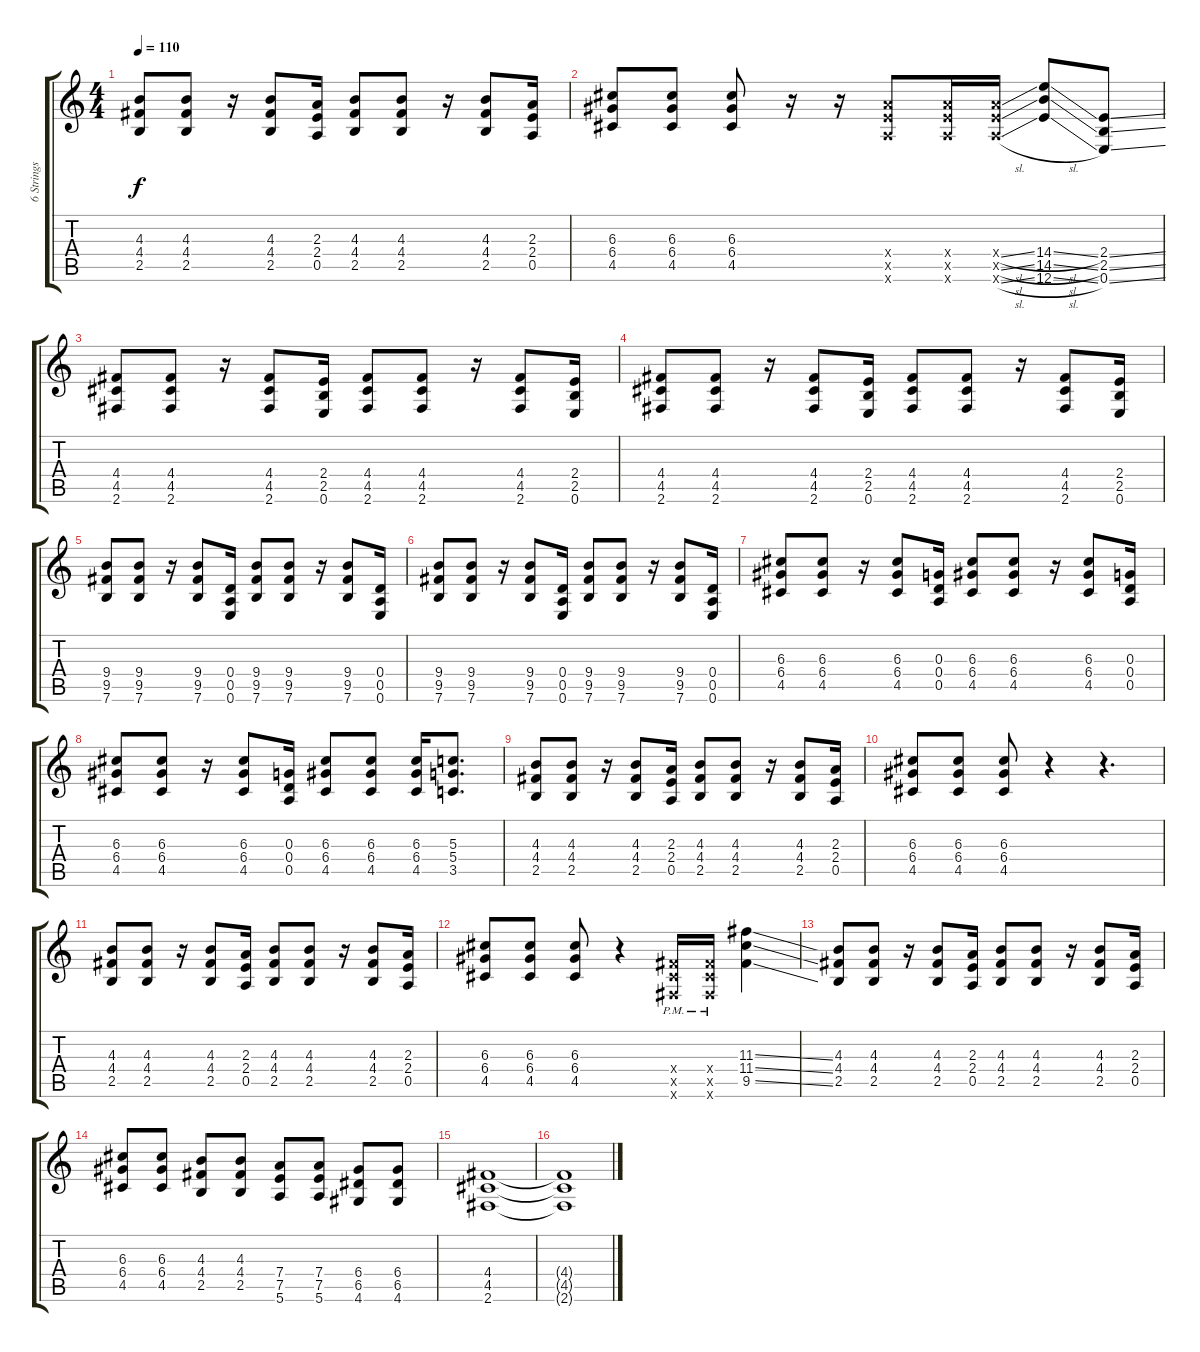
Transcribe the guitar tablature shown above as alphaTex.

\track ("6 Strings Electric Guitar " "6 Strings ") {instrument distortionguitar}
\staff {score tabs}
\tuning (E4 B3 G3 D3 A2 E2) {hide}
\ts (4 4)
\tempo 110
\clef g2
\ks c
(4.3 4.4 2.5).8{dy f} (4.3 4.4 2.5).8 r.16 (4.3 4.4 2.5).8 (2.3 2.4 0.5).16 (4.3 4.4 2.5).8 (4.3 4.4 2.5).8 r.16 (4.3 4.4 2.5).8 (2.3 2.4 0.5).16 |
(6.3 6.4 4.5).8 (6.3 6.4 4.5).8 (6.3 6.4 4.5).8 r.16 r.16 (7.4{x} 7.5{x} 5.6{x}).8 (7.4{x} 7.5{x} 5.6{x}).16 (7.4{sl x} 7.5{sl x} 5.6{sl x}).16 (14.4{sl} 14.5{sl} 12.6{sl}).8 (2.4{ss} 2.5{ss} 0.6{ss}).8 |
(4.4 4.5 2.6).8 (4.4 4.5 2.6).8 r.16 (4.4 4.5 2.6).8 (2.4 2.5 0.6).16 (4.4 4.5 2.6).8 (4.4 4.5 2.6).8 r.16 (4.4 4.5 2.6).8 (2.4 2.5 0.6).16 |
(4.4 4.5 2.6).8 (4.4 4.5 2.6).8 r.16 (4.4 4.5 2.6).8 (2.4 2.5 0.6).16 (4.4 4.5 2.6).8 (4.4 4.5 2.6).8 r.16 (4.4 4.5 2.6).8 (2.4 2.5 0.6).16 |
(9.4 9.5 7.6).8 (9.4 9.5 7.6).8 r.16 (9.4 9.5 7.6).8 (0.4 0.5 0.6).16 (9.4 9.5 7.6).8 (9.4 9.5 7.6).8 r.16 (9.4 9.5 7.6).8 (0.4 0.5 0.6).16 |
(9.4 9.5 7.6).8 (9.4 9.5 7.6).8 r.16 (9.4 9.5 7.6).8 (0.4 0.5 0.6).16 (9.4 9.5 7.6).8 (9.4 9.5 7.6).8 r.16 (9.4 9.5 7.6).8 (0.4 0.5 0.6).16 |
(6.3 6.4 4.5).8 (6.3 6.4 4.5).8 r.16 (6.3 6.4 4.5).8 (0.3 0.4 0.5).16 (6.3 6.4 4.5).8 (6.3 6.4 4.5).8 r.16 (6.3 6.4 4.5).8 (0.3 0.4 0.5).16 |
(6.3 6.4 4.5).8 (6.3 6.4 4.5).8 r.16 (6.3 6.4 4.5).8 (0.3 0.4 0.5).16 (6.3 6.4 4.5).8 (6.3 6.4 4.5).8 (6.3 6.4 4.5).16 (5.3 5.4 3.5).8{d} |
(4.3 4.4 2.5).8 (4.3 4.4 2.5).8 r.16 (4.3 4.4 2.5).8 (2.3 2.4 0.5).16 (4.3 4.4 2.5).8 (4.3 4.4 2.5).8 r.16 (4.3 4.4 2.5).8 (2.3 2.4 0.5).16 |
(6.3 6.4 4.5).8 (6.3 6.4 4.5).8 (6.3 6.4 4.5).8 r.4 r.4{d} |
(4.3 4.4 2.5).8 (4.3 4.4 2.5).8 r.16 (4.3 4.4 2.5).8 (2.3 2.4 0.5).16 (4.3 4.4 2.5).8 (4.3 4.4 2.5).8 r.16 (4.3 4.4 2.5).8 (2.3 2.4 0.5).16 |
(6.3 6.4 4.5).8 (6.3 6.4 4.5).8 (6.3 6.4 4.5).8 r.4 (4.4{pm x} 4.5{pm x} 2.6{pm x}).16 (4.4{pm x} 4.5{pm x} 2.6{pm x}).16 (11.3{ss} 11.4{ss} 9.5{ss}).4 |
(4.3 4.4 2.5).8 (4.3 4.4 2.5).8 r.16 (4.3 4.4 2.5).8 (2.3 2.4 0.5).16 (4.3 4.4 2.5).8 (4.3 4.4 2.5).8 r.16 (4.3 4.4 2.5).8 (2.3 2.4 0.5).16 |
(6.3 6.4 4.5).8 (6.3 6.4 4.5).8 (4.3 4.4 2.5).8 (4.3 4.4 2.5).8 (7.4 7.5 5.6).8 (7.4 7.5 5.6).8 (6.4 6.5 4.6).8 (6.4 6.5 4.6).8 |
(4.4 4.5 2.6).1 |
(4.4{t} 4.5{t} 2.6{t}).1
